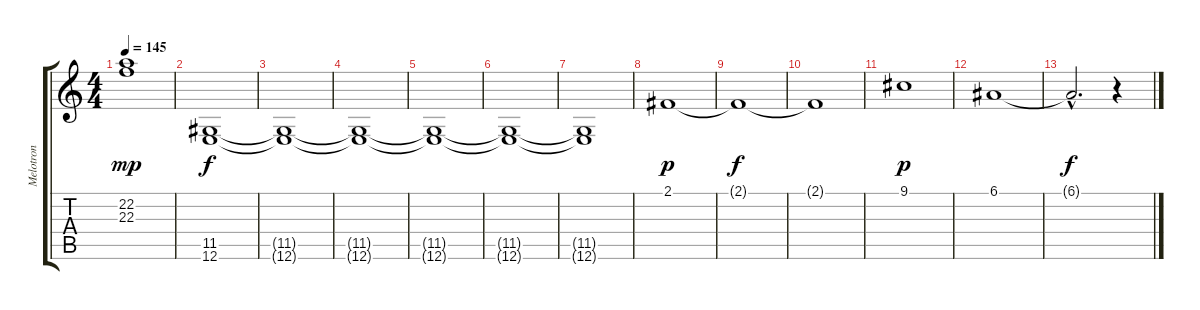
\track ("Melotron" "Melotron") {instrument stringensemble1}
\staff {score tabs}
\tuning (E4 B3 G3 D3 A2 E2) {hide}
\ts (4 4)
\tempo 145
\clef g2
\ks c
(22.2 22.3).1{dy mp} |
(11.5 12.6).1{dy f} |
(11.5{t} 12.6{t}).1 |
(11.5{t} 12.6{t}).1 |
(11.5{t} 12.6{t}).1 |
(11.5{t} 12.6{t}).1 |
(11.5{t} 12.6{t}).1 |
2.1.1{dy p} |
2.1{t}.1{dy f} |
2.1{t}.1 |
9.1.1{dy p volume 7} |
6.1.1{volume 4} |
6.1{hac t}.2{d dy f} r.4
